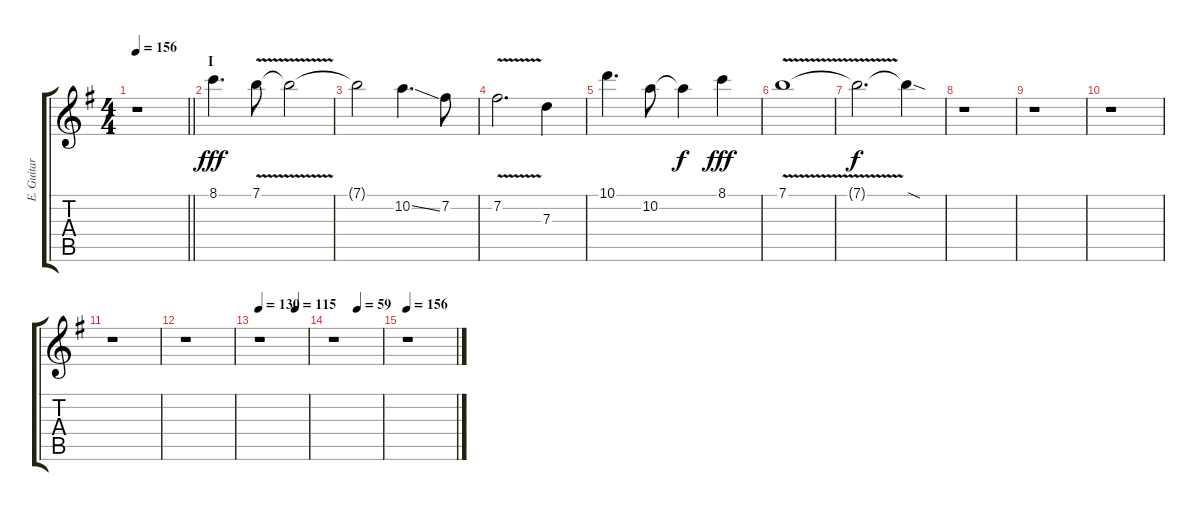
\track ("E. Guitar I" "E. Guitar ") {instrument overdrivenguitar}
\staff {score tabs}
\tuning (E4 B3 G3 D3 A2 E2) {hide}
\ts (4 4)
\tempo 156
\clef g2
\barLineRight lightlight
\ks g
r.1{dy f} |
\section ("" "I")
8.1.4{d dy fff} 7.1{v}.8 7.1{t}.2 |
7.1{t}.2 10.2{ss}.4{d} 7.2.8 |
7.2{v}.2{d} 7.3.4 |
10.1.4{d} 10.2.8 10.2{t}.4{dy f} 8.1.4{dy fff} |
7.1{v}.1 |
7.1{t}.2{d dy f} 7.1{sod t}.4 |
r.1 |
r.1 |
r.1 |
r.1 |
r.1 |
\tempo 130
\tempo (115 0.75)
r.1 |
\tempo (59 0.5)
r.1 |
\tempo 156
r.1
